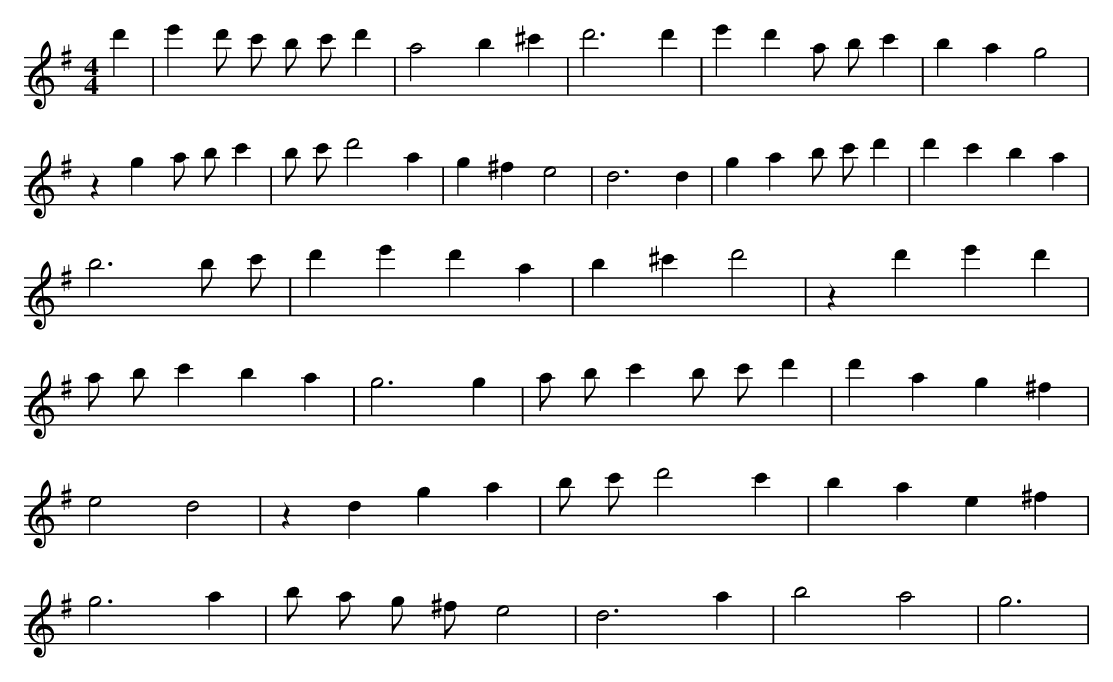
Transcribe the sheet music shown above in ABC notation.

X:1
M:4/4
L:1/8
K:G
d'2 | e'2 d' c' b c' d'2 | a4 b2 ^c'2 | d'6 d'2 | e'2 d'2 a b c'2 | b2 a2 g4 | z2 g2 a b c'2 | b c' d'4 a2 | g2 ^f2 e4 | d6 d2 | g2 a2 b c' d'2 | d'2 c'2 b2 a2 | b6 b c' | d'2 e'2 d'2 a2 | b2 ^c'2 d'4 | z2 d'2 e'2 d'2 | a b c'2 b2 a2 | g6 g2 | a b c'2 b c' d'2 | d'2 a2 g2 ^f2 | e4 d4 | z2 d2 g2 a2 | b c' d'4 c'2 | b2 a2 e2 ^f2 | g6 a2 | b a g ^f e4 | d6 a2 | b4 a4 | g6 |
